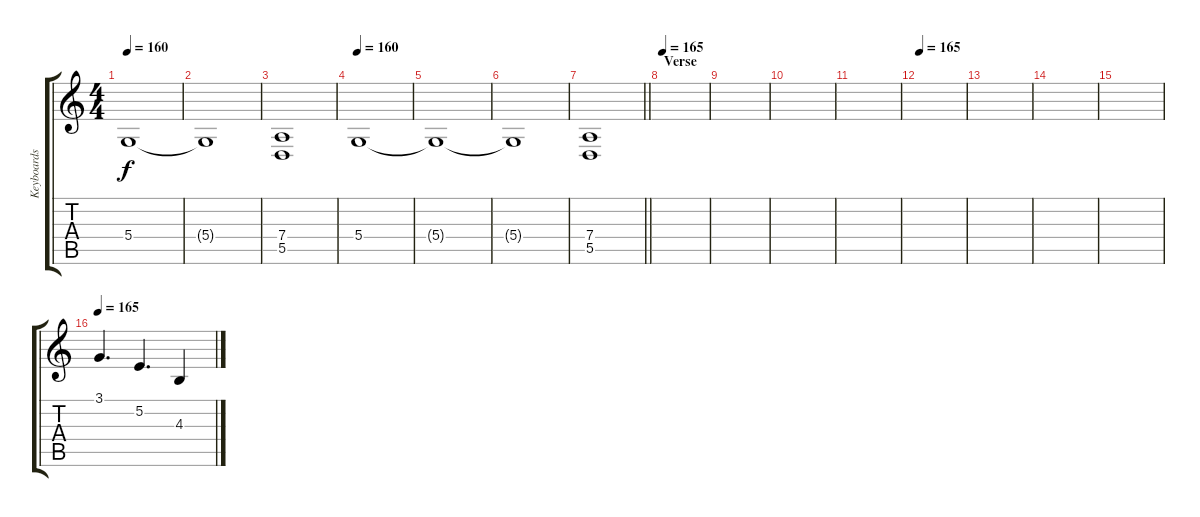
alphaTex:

\track ("Keyboards" "Keyboards") {instrument stringensemble1}
\staff {score tabs}
\tuning (E4 B3 G3 D3 A2 E2) {hide}
\ts (4 4)
\tempo 160
\clef g2
\ks c
5.4{t}.1{dy f} |
5.4{t}.1 |
(7.4 5.5).1 |
\tempo 160
5.4.1 |
5.4{t}.1 |
5.4{t}.1 |
\barLineRight lightlight
(7.4 5.5).1 |
\section ("" "Verse")
\tempo 165
|
|
|
|
\tempo 165
|
|
|
|
\tempo 165
3.1.4{d} 5.2.4{d} 4.3.4
